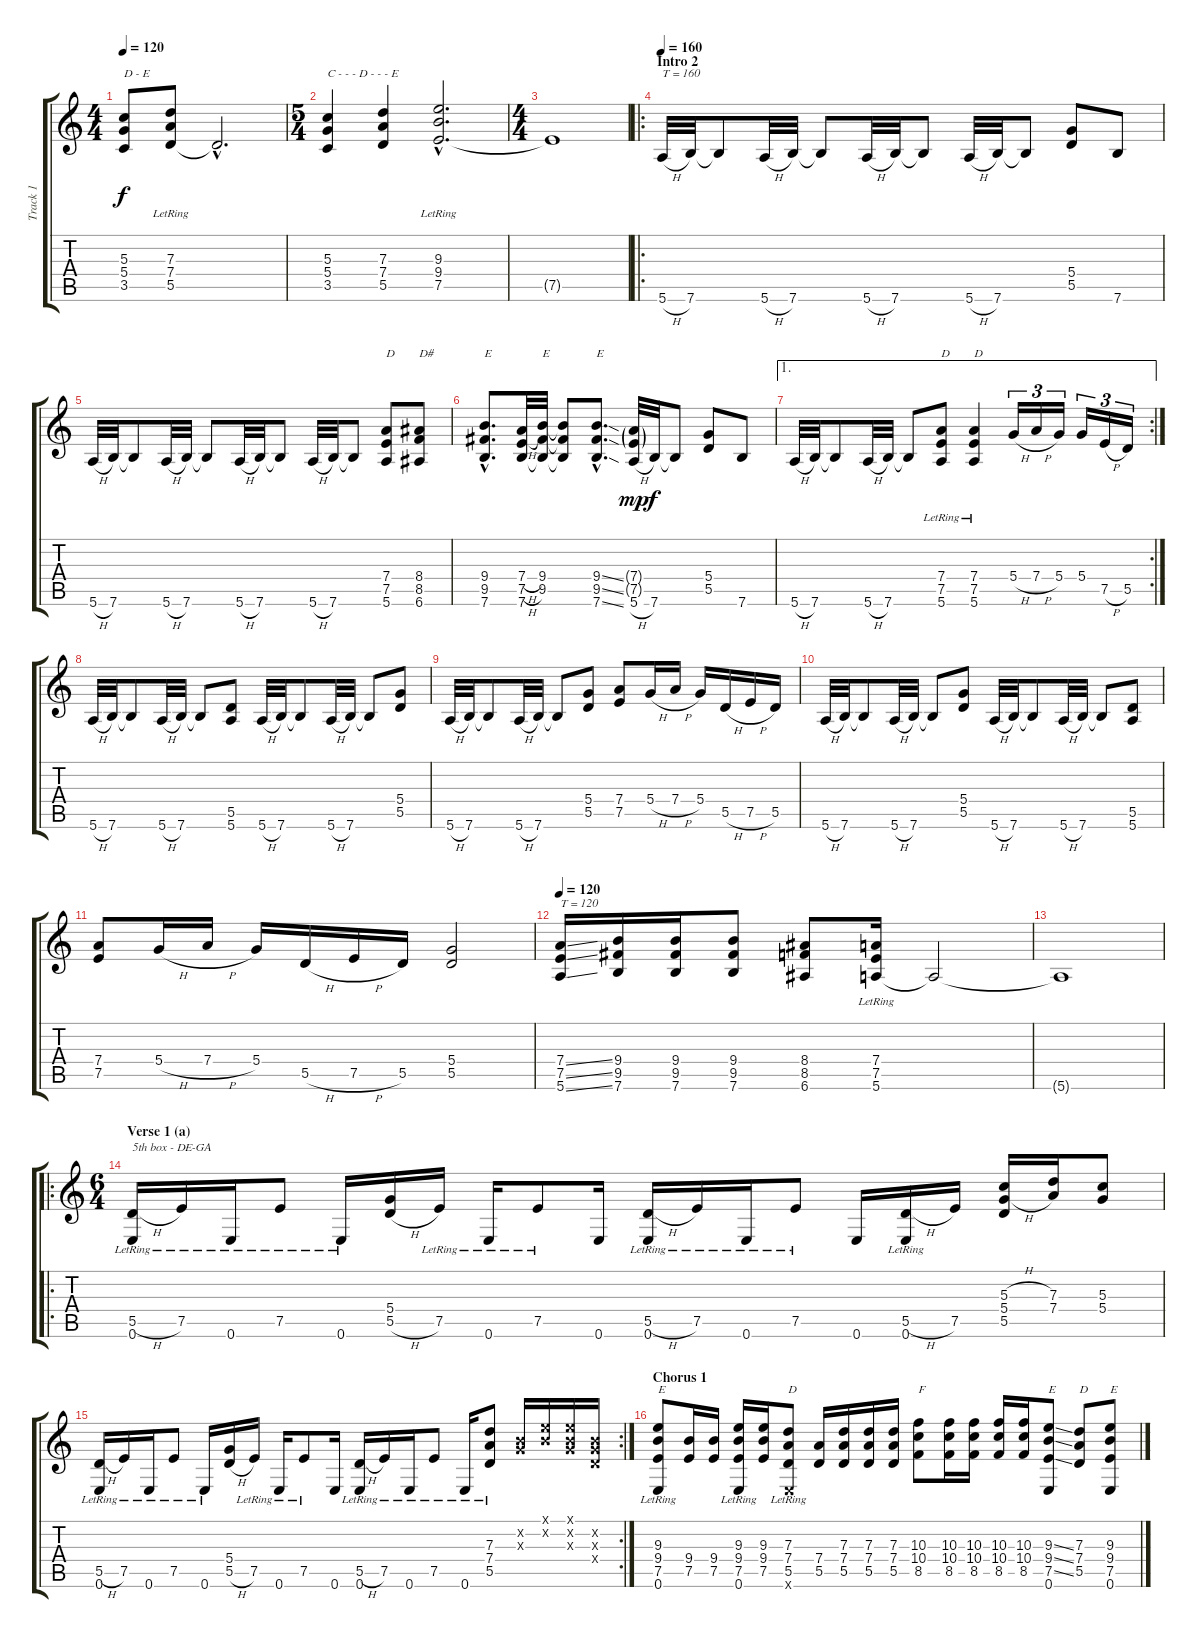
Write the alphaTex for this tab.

\track ("Track 1" "Track 1") {instrument overdrivenguitar}
\staff {score tabs}
\tuning (E4 B3 G3 D3 A2 E2) {hide}
\ts (4 4)
\tempo 120
\clef g2
\ks c
(5.3 5.4 3.5).8{txt "D - E" dy f} (7.3{lr} 7.4{lr} 5.5).8 5.5{hac t}.2{d} |
\ts (5 4)
(5.3 5.4 3.5).4{txt "C - - - D - - - E"} (7.3 7.4 5.5).4 (9.3{hac lr} 9.4{hac lr} 7.5{hac}).2{d} |
\ts (4 4)
7.5{t}.1 |
\ro
\section ("" "Intro 2")
\tempo 160
5.6{h}.32{txt "T = 160"} 7.6.32 7.6{t}.8 5.6{h}.32 7.6.32 7.6{t}.8 5.6{h}.32 7.6.32 7.6{t}.8 5.6{h}.32 7.6.32 7.6{t}.8 (5.4 5.5).8 7.6.8 |
5.6{h}.32 7.6.32 7.6{t}.8 5.6{h}.32 7.6.32 7.6{t}.8 5.6{h}.32 7.6.32 7.6{t}.8 5.6{h}.32 7.6.32 7.6{t}.8 (7.4 7.5 5.6).8{txt "D"} (8.4 8.5 6.6).8{txt "D#"} |
(9.4{hac} 9.5{hac} 7.6{hac}).8{d txt "E"} (7.4{h} 7.5{h} 7.6).32 (9.4 9.5 7.6{t}).32{txt "E"} (9.4{t} 9.5{t} 7.6{t}).8 (9.4{ss hac} 9.5{ss hac} 7.6{ss hac}).8{d txt "E"} (7.4{g} 7.5{g} 5.6{h}).32{dy mp} 7.6.32{dy f} 7.6{t}.8 (5.4 5.5).8 7.6.8 |
\ae 1
\rc 2
5.6{h}.32 7.6.32 7.6{t}.8 5.6{h}.32 7.6.32 7.6{t}.8 (7.4{lr} 7.5{lr} 5.6).8{txt "D"} (7.4{lr} 7.5{lr} 5.6).4{txt "D"} 5.4{h}.16{tu (3 2)} 7.4{h}.16{tu (3 2)} 5.4.16{tu (3 2)} 5.4.16{tu (3 2)} 7.5{h}.16{tu (3 2)} 5.5.16{tu (3 2)} |
5.6{h}.32 7.6.32 7.6{t}.8 5.6{h}.32 7.6.32 7.6{t}.8 (5.5 5.6).8 5.6{h}.32 7.6.32 7.6{t}.8 5.6{h}.32 7.6.32 7.6{t}.8 (5.4 5.5).8 |
5.6{h}.32 7.6.32 7.6{t}.8 5.6{h}.32 7.6.32 7.6{t}.8 (5.4 5.5).8 (7.4 7.5).8 5.4{h}.16 7.4{h}.16 5.4.16 5.5{h}.16 7.5{h}.16 5.5.16 |
5.6{h}.32 7.6.32 7.6{t}.8 5.6{h}.32 7.6.32 7.6{t}.8 (5.4 5.5).8 5.6{h}.32 7.6.32 7.6{t}.8 5.6{h}.32 7.6.32 7.6{t}.8 (5.5 5.6).8 |
(7.4 7.5).8 5.4{h}.16 7.4{h}.16 5.4.16 5.5{h}.16 7.5{h}.16 5.5.16 (5.4 5.5).2 |
\tempo 120
(7.4{ss} 7.5{ss} 5.6{ss}).16{txt "T = 120"} (9.4 9.5 7.6).16 (9.4 9.5 7.6).16 (9.4 9.5 7.6).8 (8.4 8.5 6.6).8 (7.4{lr} 7.5{lr} 5.6).16 5.6{t}.2 |
5.6{t}.1 |
\ro
\ts (6 4)
\section ("" "Verse 1 (a)")
(5.5{h} 0.6{lr}).16{txt "5th box - DE-GA"} 7.5{lr}.16 0.6{lr}.16 7.5{lr}.8 0.6{lr}.16 (5.4 5.5{h}).16 7.5{lr}.16 0.6{lr}.16 7.5{lr}.8 0.6.16 (5.5{h} 0.6{lr}).16 7.5{lr}.16 0.6{lr}.16 7.5{lr}.8 0.6.16 (5.5{h} 0.6{lr}).16 7.5.16 (5.3{h} 5.4{h} 5.5).16 (7.3 7.4).16 (5.3 5.4).8 |
\rc 2
(5.5{h} 0.6{lr}).16 7.5{lr}.16 0.6{lr}.16 7.5{lr}.8 0.6{lr}.16 (5.4 5.5{h}).16 7.5{lr}.16 0.6{lr}.16 7.5{lr}.8 0.6.16 (5.5{h} 0.6{lr}).16 7.5{lr}.16 0.6{lr}.16 7.5{lr}.8 0.6{lr}.16 (7.3 7.4{lr} 5.5{lr}).8 (0.2{x} 0.3{x}).16 (0.1{x} 0.2{x}).16 (0.1{x} 0.2{x} 0.3{x}).16 (0.2{x} 0.3{x} 0.4{x}).16 |
\section ("" "Chorus 1")
(9.3{lr} 9.4 7.5 0.6{lr}).8{txt "E"} (9.4 7.5).16 (9.4 7.5).16 (9.3 9.4 7.5 0.6{lr}).16 (9.3 9.4 7.5).16 (7.3{lr} 7.4 5.5 0.6{x}).8{txt "D"} (7.4 5.5).16 (7.3 7.4 5.5).16 (7.3 7.4 5.5).16 (7.3 7.4 5.5).16 (10.3 10.4 8.5).8{txt "F"} (10.3 10.4 8.5).16 (10.3 10.4 8.5).16 (10.3 10.4 8.5).16 (10.3 10.4 8.5).16 (9.3{ss} 9.4{ss} 7.5{ss} 0.6).8{txt "E"} (7.3 7.4 5.5).8{txt "D"} (9.3 9.4 7.5 0.6).8{txt "E"}
